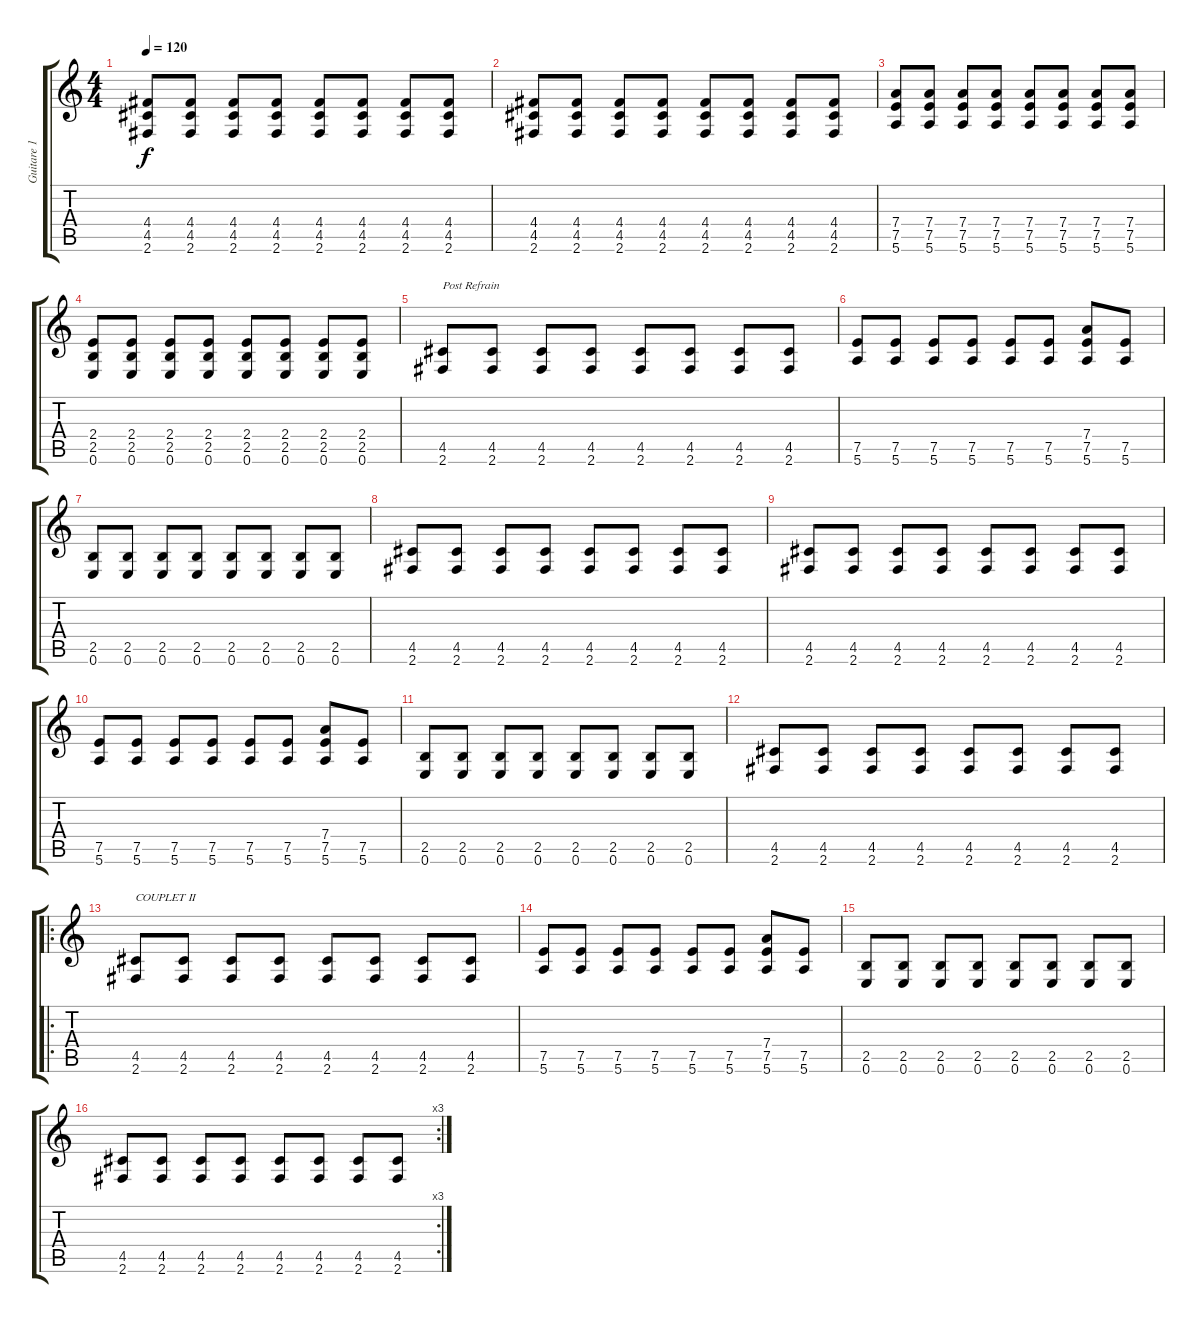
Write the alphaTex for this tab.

\track ("Guitare 1" "Guitare 1") {instrument electricguitarmuted}
\staff {score tabs}
\tuning (E4 B3 G3 D3 A2 E2) {hide}
\ts (4 4)
\tempo 120
\clef g2
\ks c
(4.4 4.5 2.6).8{dy f} (4.4 4.5 2.6).8 (4.4 4.5 2.6).8 (4.4 4.5 2.6).8 (4.4 4.5 2.6).8 (4.4 4.5 2.6).8 (4.4 4.5 2.6).8 (4.4 4.5 2.6).8 |
(4.4 4.5 2.6).8 (4.4 4.5 2.6).8 (4.4 4.5 2.6).8 (4.4 4.5 2.6).8 (4.4 4.5 2.6).8 (4.4 4.5 2.6).8 (4.4 4.5 2.6).8 (4.4 4.5 2.6).8 |
(7.4 7.5 5.6).8 (7.4 7.5 5.6).8 (7.4 7.5 5.6).8 (7.4 7.5 5.6).8 (7.4 7.5 5.6).8 (7.4 7.5 5.6).8 (7.4 7.5 5.6).8 (7.4 7.5 5.6).8 |
(2.4 2.5 0.6).8 (2.4 2.5 0.6).8 (2.4 2.5 0.6).8 (2.4 2.5 0.6).8 (2.4 2.5 0.6).8 (2.4 2.5 0.6).8 (2.4 2.5 0.6).8 (2.4 2.5 0.6).8 |
(4.5 2.6).8{txt "Post Refrain" volume 13 instrument electricguitarmuted} (4.5 2.6).8 (4.5 2.6).8 (4.5 2.6).8 (4.5 2.6).8 (4.5 2.6).8 (4.5 2.6).8 (4.5 2.6).8 |
(7.5 5.6).8 (7.5 5.6).8 (7.5 5.6).8 (7.5 5.6).8 (7.5 5.6).8 (7.5 5.6).8 (7.4 7.5 5.6).8 (7.5 5.6).8 |
(2.5 0.6).8 (2.5 0.6).8 (2.5 0.6).8 (2.5 0.6).8 (2.5 0.6).8 (2.5 0.6).8 (2.5 0.6).8 (2.5 0.6).8 |
(4.5 2.6).8 (4.5 2.6).8 (4.5 2.6).8 (4.5 2.6).8 (4.5 2.6).8 (4.5 2.6).8 (4.5 2.6).8 (4.5 2.6).8 |
(4.5 2.6).8 (4.5 2.6).8 (4.5 2.6).8 (4.5 2.6).8 (4.5 2.6).8 (4.5 2.6).8 (4.5 2.6).8 (4.5 2.6).8 |
(7.5 5.6).8 (7.5 5.6).8 (7.5 5.6).8 (7.5 5.6).8 (7.5 5.6).8 (7.5 5.6).8 (7.4 7.5 5.6).8 (7.5 5.6).8 |
(2.5 0.6).8 (2.5 0.6).8 (2.5 0.6).8 (2.5 0.6).8 (2.5 0.6).8 (2.5 0.6).8 (2.5 0.6).8 (2.5 0.6).8 |
(4.5 2.6).8 (4.5 2.6).8 (4.5 2.6).8 (4.5 2.6).8 (4.5 2.6).8 (4.5 2.6).8 (4.5 2.6).8 (4.5 2.6).8 |
\ro
(4.5 2.6).8{txt "COUPLET II"} (4.5 2.6).8 (4.5 2.6).8 (4.5 2.6).8 (4.5 2.6).8 (4.5 2.6).8 (4.5 2.6).8 (4.5 2.6).8 |
(7.5 5.6).8 (7.5 5.6).8 (7.5 5.6).8 (7.5 5.6).8 (7.5 5.6).8 (7.5 5.6).8 (7.4 7.5 5.6).8 (7.5 5.6).8 |
(2.5 0.6).8 (2.5 0.6).8 (2.5 0.6).8 (2.5 0.6).8 (2.5 0.6).8 (2.5 0.6).8 (2.5 0.6).8 (2.5 0.6).8 |
\rc 3
(4.5 2.6).8 (4.5 2.6).8 (4.5 2.6).8 (4.5 2.6).8 (4.5 2.6).8 (4.5 2.6).8 (4.5 2.6).8 (4.5 2.6).8
